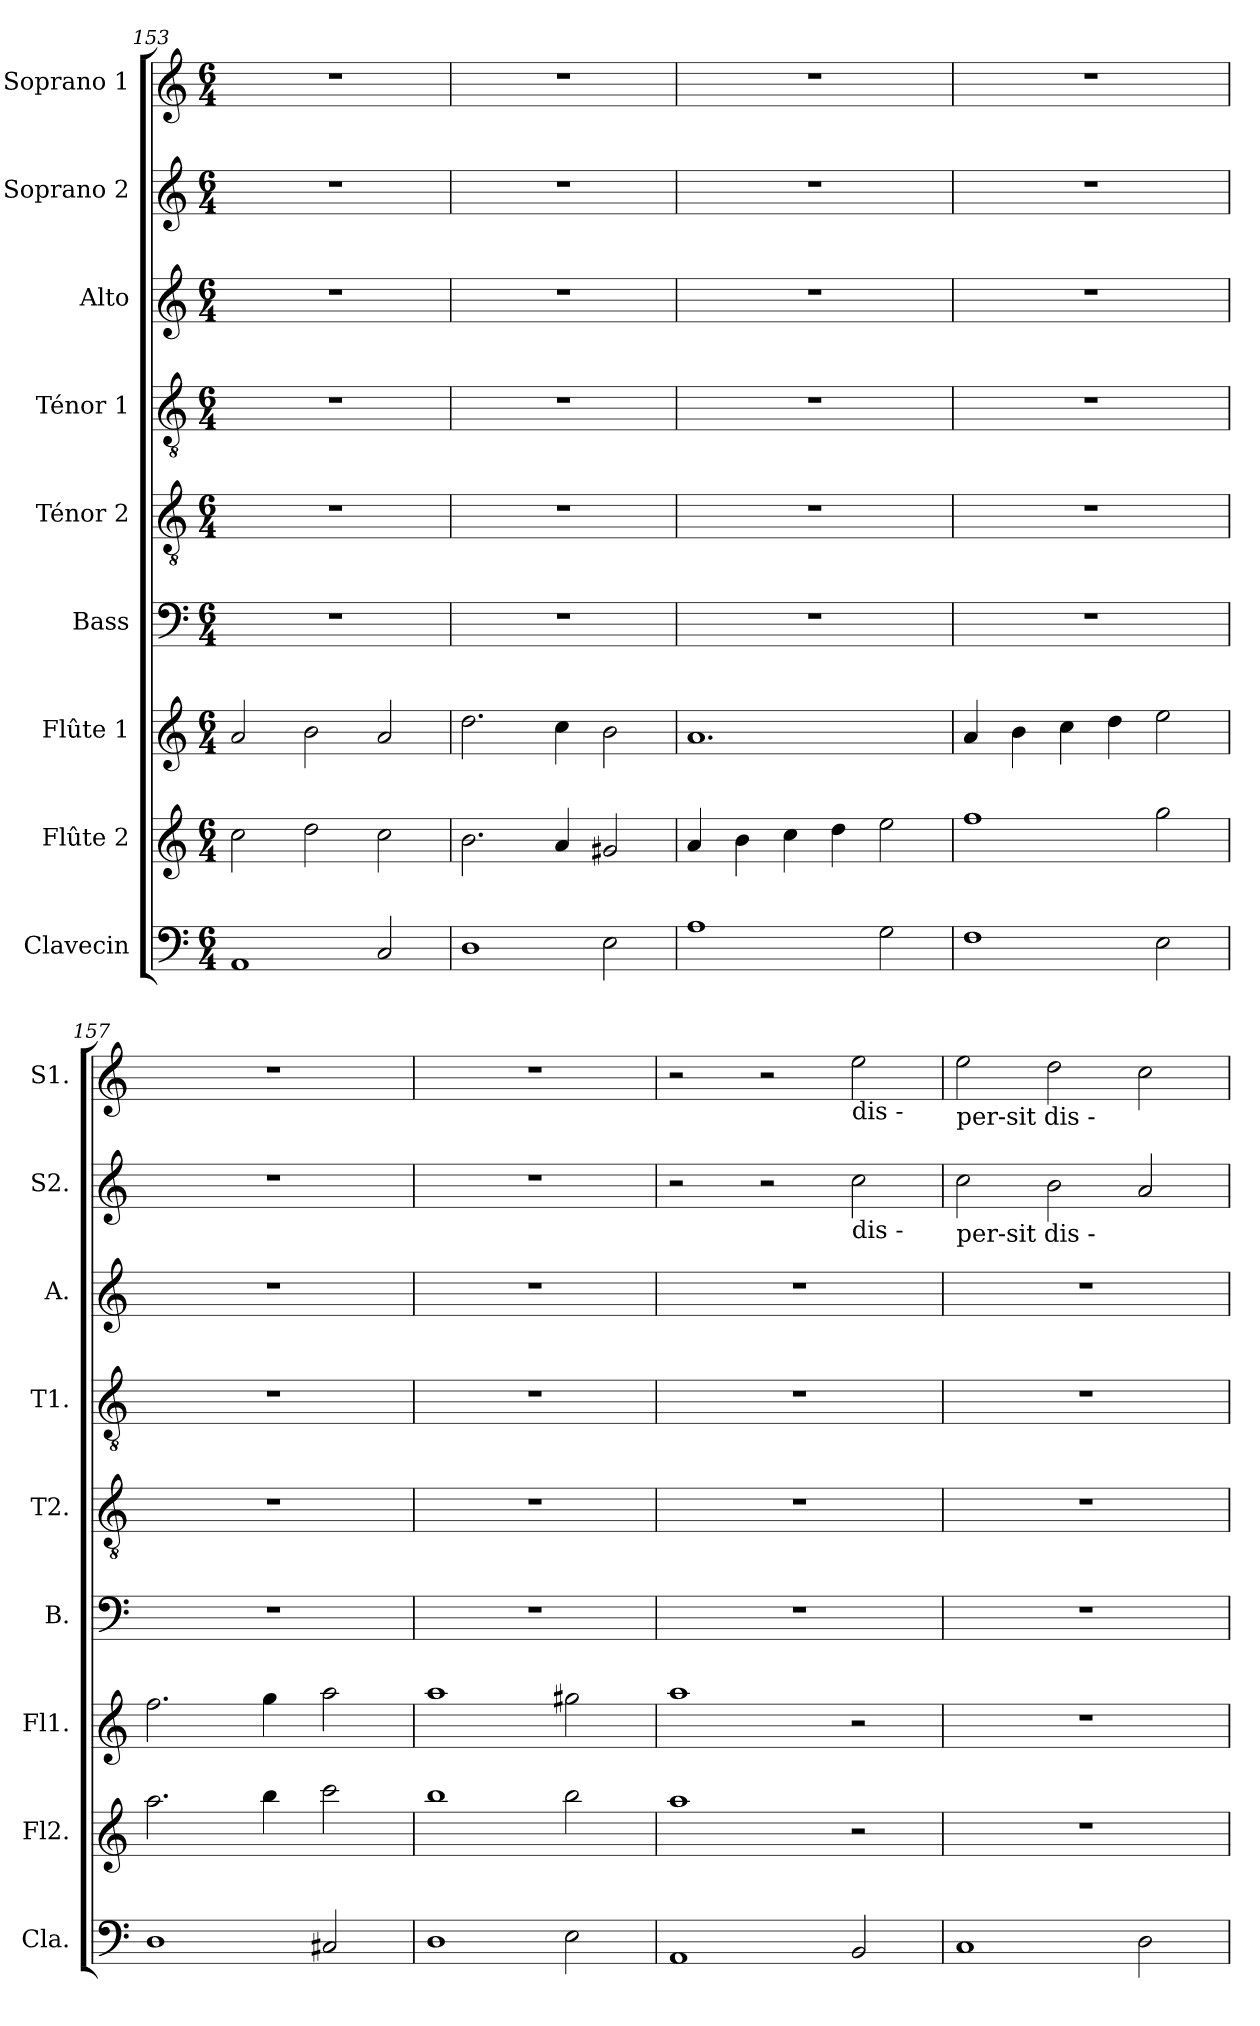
**kern	**kern	**kern	**kern	**kern	**kern	**kern	**kern	**kern
*part9	*part8	*part7	*part6	*part5	*part4	*part3	*part2	*part1
*staff9	*staff8	*staff7	*staff6	*staff5	*staff4	*staff3	*staff2	*staff1
*I"Clavecin	*I"Flûte 2	*I"Flûte 1	*I"Bass	*I"Ténor 2	*I"Ténor 1	*I"Alto	*I"Soprano 2	*I"Soprano 1
*I'Cla.	*I'Fl2.	*I'Fl1.	*I'B.	*I'T2.	*I'T1.	*I'A.	*I'S2.	*I'S1.
*clefF4	*clefG2	*clefG2	*clefF4	*clefGv2	*clefGv2	*clefG2	*clefG2	*clefG2
*k[]	*k[]	*k[]	*k[]	*k[]	*k[]	*k[]	*k[]	*k[]
*M6/4	*M6/4	*M6/4	*M6/4	*M6/4	*M6/4	*M6/4	*M6/4	*M6/4
=153	=153	=153	=153	=153	=153	=153	=153	=153
1AA	2cc	2a	1.r	1.r	1.r	1.r	1.r	1.r
.	2dd	2b	.	.	.	.	.	.
2C	2cc	2a	.	.	.	.	.	.
=154	=154	=154	=154	=154	=154	=154	=154	=154
1D	2.b	2.dd	1.r	1.r	1.r	1.r	1.r	1.r
.	4a/	4cc\	.	.	.	.	.	.
2E	2g#X	2b	.	.	.	.	.	.
=155	=155	=155	=155	=155	=155	=155	=155	=155
1A	4a/	1.a	1.r	1.r	1.r	1.r	1.r	1.r
.	4b\	.	.	.	.	.	.	.
.	4cc\	.	.	.	.	.	.	.
.	4dd\	.	.	.	.	.	.	.
2G	2ee	.	.	.	.	.	.	.
=156	=156	=156	=156	=156	=156	=156	=156	=156
1F	1ff	4a/	1.r	1.r	1.r	1.r	1.r	1.r
.	.	4b\	.	.	.	.	.	.
.	.	4cc\	.	.	.	.	.	.
.	.	4dd\	.	.	.	.	.	.
2E	2gg	2ee	.	.	.	.	.	.
=157	=157	=157	=157	=157	=157	=157	=157	=157
1D	2.aa	2.ff	1.r	1.r	1.r	1.r	1.r	1.r
.	4bb\	4gg\	.	.	.	.	.	.
2C#X	2ccc	2aa	.	.	.	.	.	.
!!LO:PB:g=z
=158	=158	=158	=158	=158	=158	=158	=158	=158
1D	1bb	1aa	1.r	1.r	1.r	1.r	1.r	1.r
2E	2bb	2gg#X	.	.	.	.	.	.
=159	=159	=159	=159	=159	=159	=159	=159	=159
1AA	1aa	1aa	1.r	1.r	1.r	1.r	2r	2r
.	.	.	.	.	.	.	2r	2r
!	!	!	!	!	!	!	!	!LO:TX:b:t=dis -
!	!	!	!	!	!	!	!LO:TX:b:t=dis -	!
2BB	2r	2r	.	.	.	.	2cc	2ee
=160	=160	=160	=160	=160	=160	=160	=160	=160
!	!	!	!	!	!	!	!	!LO:TX:b:t=per-sit dis -
!	!	!	!	!	!	!	!LO:TX:b:t=per-sit dis -	!
1C	1.r	1.r	1.r	1.r	1.r	1.r	2cc	2ee
.	.	.	.	.	.	.	2b	2dd
2D	.	.	.	.	.	.	2a	2cc
=	=	=	=	=	=	=	=	=
*-	*-	*-	*-	*-	*-	*-	*-	*-
